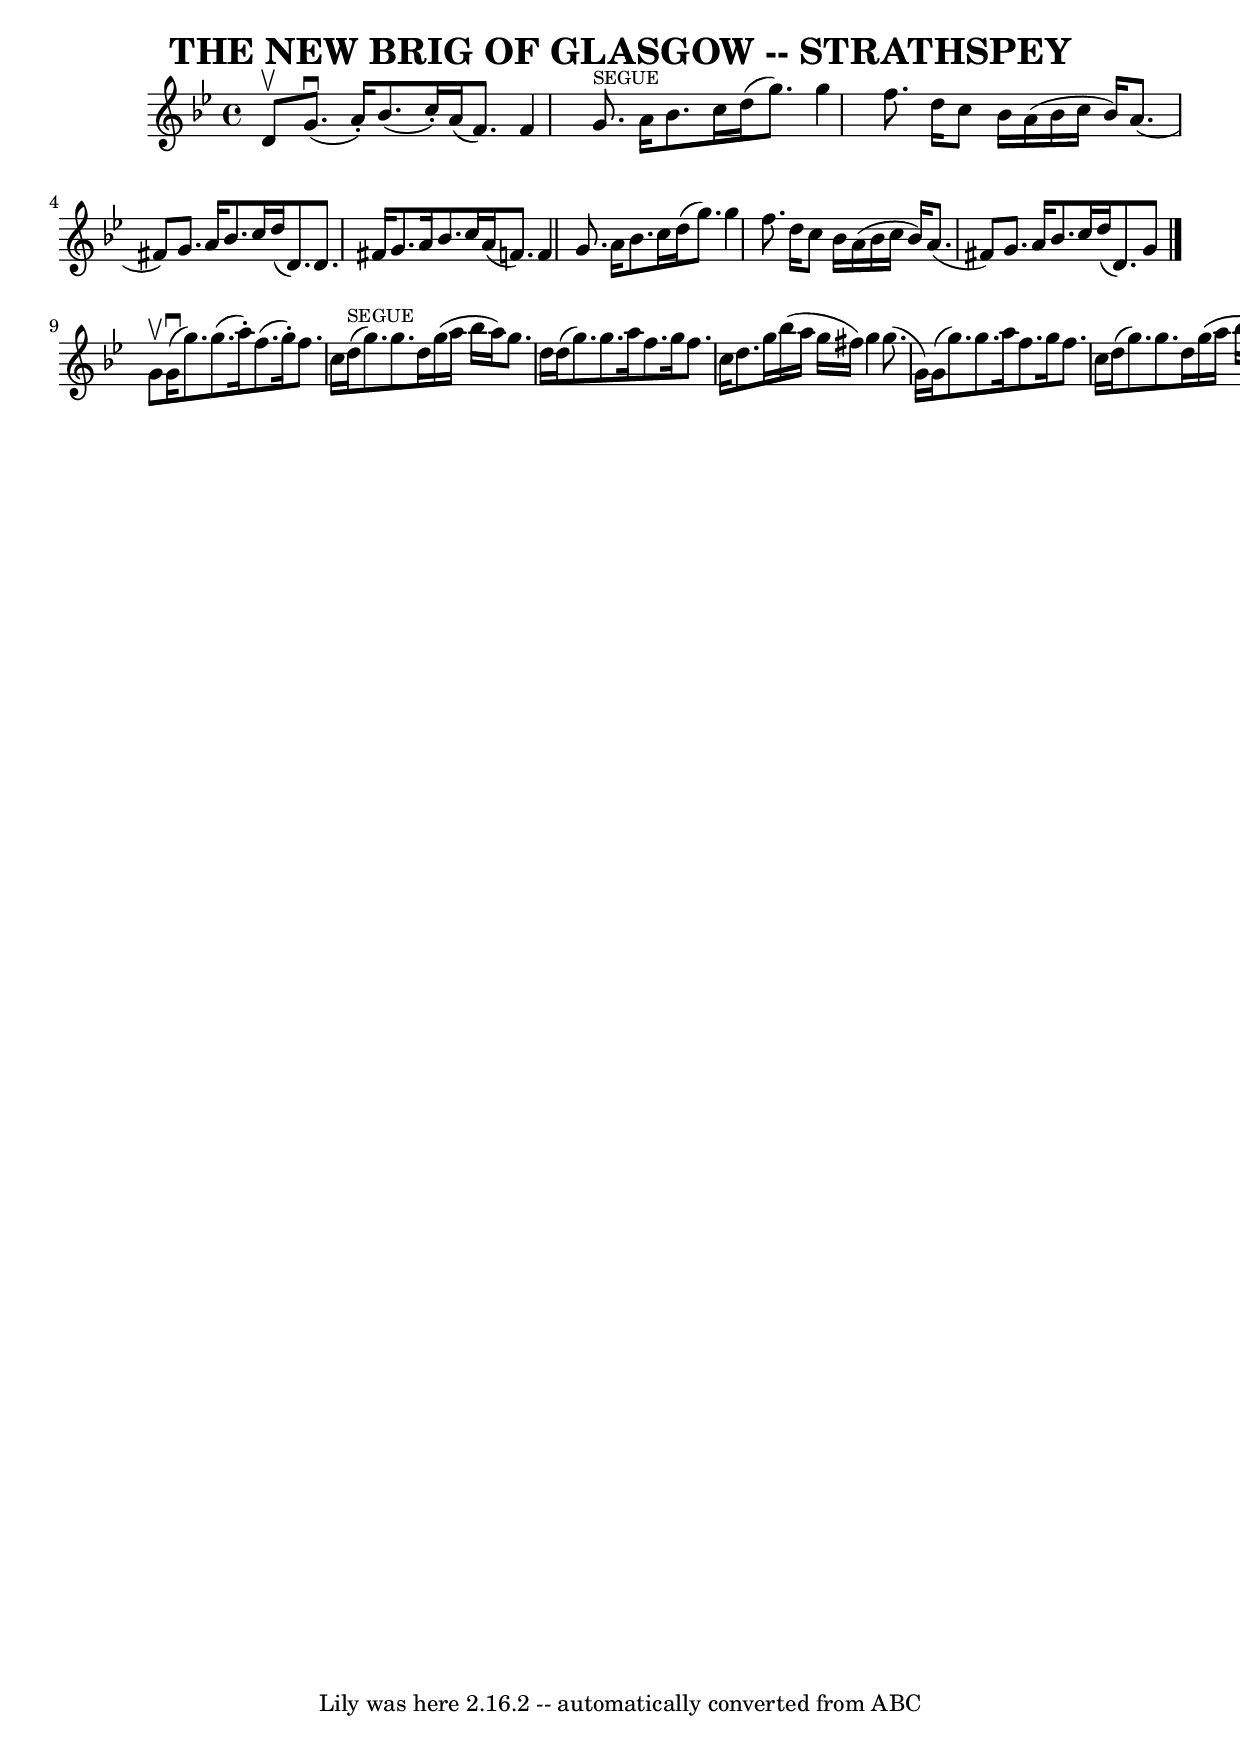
\version "2.16.2"
\include "Mammoth.ily"
\header {
  %% book = "Ryan's Mammoth Collection of Fiddle Tunes"
 crossRefNumber = "1"
 footnotes = ""
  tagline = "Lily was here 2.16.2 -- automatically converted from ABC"
  title = "THE NEW BRIG OF GLASGOW -- STRATHSPEY"

}
voicedefault =  {


  \override Staff.TimeSignature #'style = #'C
  \time 4/4 
  \key g \minor d'8^\upbow        |
 g'8. (^\downbow a'16-.) bes'8. (c''16-.) a'16 (f'8.) f'4     |
 g'8.^\segue a'16 bes'8. c''16 d''16 (g''8.) g''4          |
 f''8. d''16 c''8 bes'16 a'16 (bes'16 c''16 bes'16) a'8. (fis'8)    |
 g'8. a'16 bes'8. c''16 d''16 (d'8.) d'8. fis'16    |  |
 g'8. a'16 bes'8. c''16 a'16 (f'8.) f'4     |
 g'8. a'16 bes'8. c''16 d''16 (g''8.) g''4         |
 f''8. d''16 c''8 bes'16 a'16 (bes'16 c''16 bes'16) a'8. (fis'8)     |
 g'8. a'16 bes'8. c''16 d''16 (d'8.) g'8       \bar "|." g'8^\upbow        |
 g'16 (^\downbow g''8.) g''8. (a''16-.) f''8. (g''16-.) f''8. c''16     |
  
 d''16^\segue(g''8.) g''8. d''16 g''16 (a''16 bes''16 a''16) g''8. d''16         |
 d''16 (g''8.) g''8. a''16 f''8. g''16 f''8. c''16     |
 d''8. g''16 bes''16 (a''16 g''16 fis''16) g''4 g''8. (g'16)    |  |
 g'16 (g''8.) g''8. a''16 f''8. g''16 f''8. c''16     |
 d''16 (g''8.) g''8. d''16 g''16 ( a''16 bes''16 a''16) g''8. d''16         |
 f''16 ( a''8.) d''16 (f''8.) c''16 (f''8.) a'16 (f'8.)     |
 g'8. a'16 bes'8. c''16 d''16 (d'8.) g'8       \bar " |."   

}

\score{
  <<

    \context Staff="default"
    {
      \voicedefault 
      
    }

  >>
  \layout {
    
  }
  \midi {
  }

}
